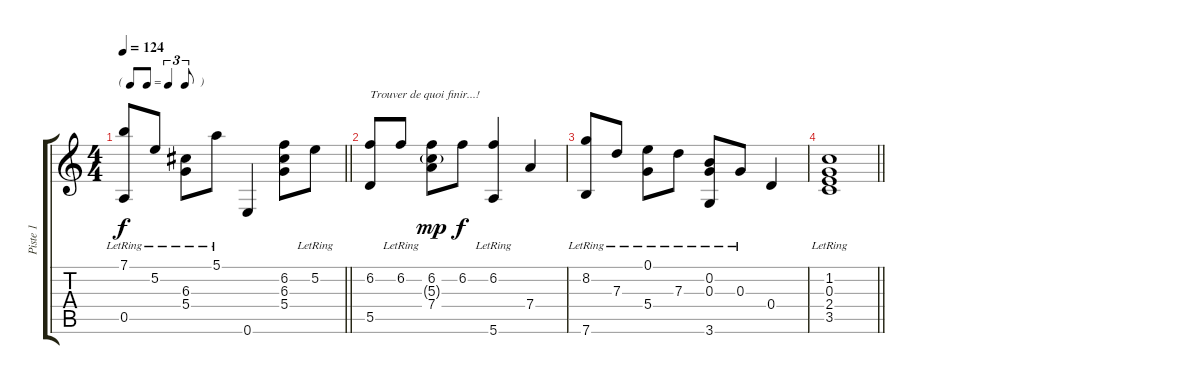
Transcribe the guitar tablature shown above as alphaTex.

\track ("Piste 1" "Piste 1") {instrument electricguitarmuted}
\staff {score tabs}
\tuning (E4 B3 G3 D3 A2 E2) {hide}
\ts (4 4)
\tf triplet8th
\tempo 124
\clef g2
\barLineRight lightlight
\ks c
(7.1{lr} 0.5).8{dy f} 5.2{lr}.8 (6.3{lr} 5.4).8 5.1{lr}.8 0.6.4 (6.2 6.3 5.4).8 5.2{lr}.8 |
(6.2 5.5).8{txt "Trouver de quoi finir...!"} 6.2{lr}.8 (6.2 5.3{g} 7.4).8{dy mp} 6.2.8{dy f} (6.2{lr} 5.6).4 7.4.4 |
(8.2{lr} 7.6).8 7.3{lr}.8 (0.1{lr} 5.4).8 7.3{lr}.8 (0.2{lr} 0.3{lr} 3.6).8 0.3{lr}.8 0.4.4 |
\barLineRight lightlight
(1.2{lr} 0.3{lr} 2.4 3.5).1
